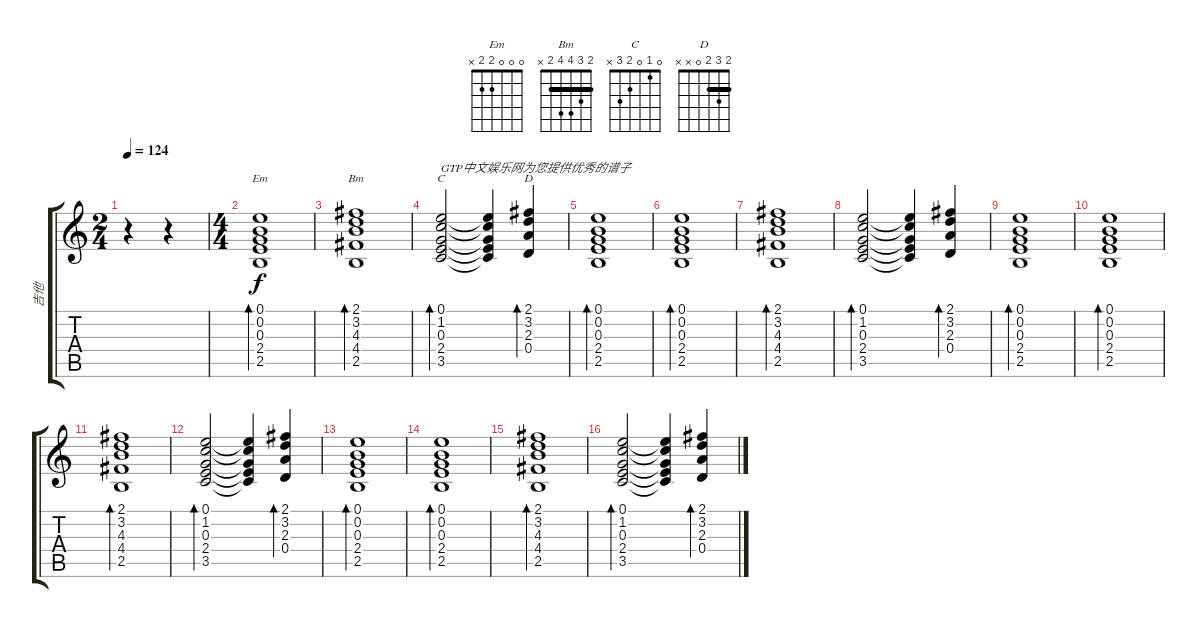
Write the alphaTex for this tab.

\track ("吉他" "吉他") {instrument acousticguitarsteel}
\staff {score tabs}
\tuning (E4 B3 G3 D3 A2 E2) {hide}
\chord ("Em" 0 0 0 2 2 x)
\chord ("Bm" 2 3 4 4 2 x) {barre 2}
\chord ("C" 0 1 0 2 3 x)
\chord ("D" 2 3 2 0 x x) {barre 2}
\ts (2 4)
\tempo 124
\clef g2
\ks c
r.4{dy f instrument acousticguitarsteel} r.4 |
\ts (4 4)
(0.1 0.2 0.3 2.4 2.5).1{bd 240 ch "Em"} |
(2.1 3.2 4.3 4.4 2.5).1{bd 240 ch "Bm"} |
(0.1 1.2 0.3 2.4 3.5).2{bd 240 ch "C" txt "GTP中文娱乐网为您提供优秀的谱子"} (0.1{t} 1.2{t} 0.3{t} 2.4{t} 3.5{t}).4 (2.1 3.2 2.3 0.4).4{bd 240 ch "D"} |
(0.1 0.2 0.3 2.4 2.5).1{bd 240} |
(0.1 0.2 0.3 2.4 2.5).1{bd 60} |
(2.1 3.2 4.3 4.4 2.5).1{bd 60} |
(0.1 1.2 0.3 2.4 3.5).2{bd 60} (0.1{t} 1.2{t} 0.3{t} 2.4{t} 3.5{t}).4 (2.1 3.2 2.3 0.4).4{bd 60} |
(0.1 0.2 0.3 2.4 2.5).1{bd 60} |
(0.1 0.2 0.3 2.4 2.5).1{bd 60} |
(2.1 3.2 4.3 4.4 2.5).1{bd 60} |
(0.1 1.2 0.3 2.4 3.5).2{bd 60} (0.1{t} 1.2{t} 0.3{t} 2.4{t} 3.5{t}).4 (2.1 3.2 2.3 0.4).4{bd 60} |
(0.1 0.2 0.3 2.4 2.5).1{bd 60} |
(0.1 0.2 0.3 2.4 2.5).1{bd 60} |
(2.1 3.2 4.3 4.4 2.5).1{bd 60} |
(0.1 1.2 0.3 2.4 3.5).2{bd 60} (0.1{t} 1.2{t} 0.3{t} 2.4{t} 3.5{t}).4 (2.1 3.2 2.3 0.4).4{bd 60}
